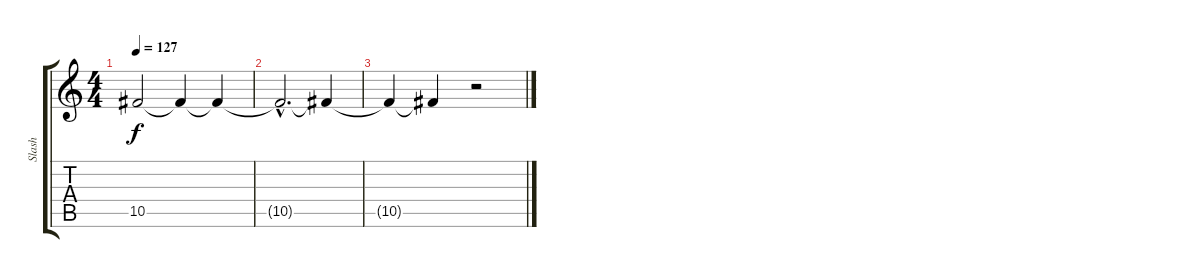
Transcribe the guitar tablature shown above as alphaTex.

\track ("Slash" "Slash") {instrument electricguitarclean}
\staff {score tabs}
\tuning (Eb4 Bb3 Gb3 Db3 Ab2 Eb2) {hide}
\ts (4 4)
\tempo 127
\clef g2
\ks c
10.5{t}.2{dy f volume 13} 10.5{t}.4{volume 12} 10.5{t}.4{volume 11} |
10.5{hac t}.2{d volume 10} 10.5{t}.4{volume 9} |
10.5{t}.4{volume 8} 10.5{t}.4{volume 7} r.2
